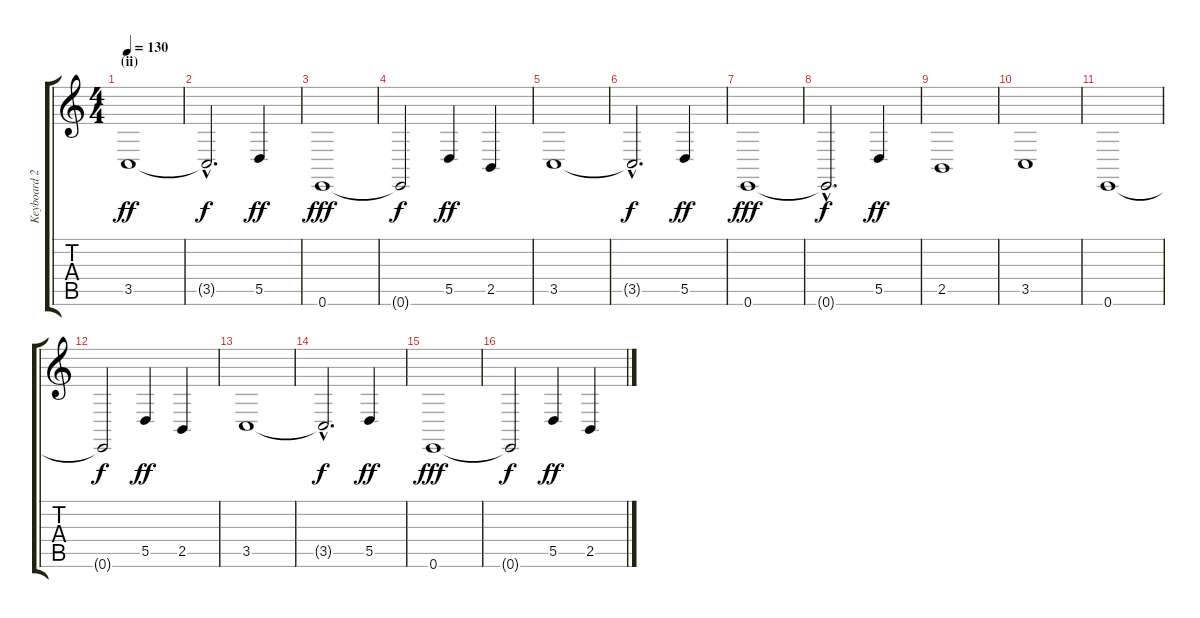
\track ("Keyboard 2" "Keyboard 2") {instrument stringensemble1}
\staff {score tabs}
\tuning (E4 B3 G3 D3 A2 E2) {hide}
\ts (4 4)
\section ("" "(ii)")
\tempo 130
\clef g2
\ks c
3.5.1{dy ff volume 13 balance 0} |
3.5{hac t}.2{d dy f} 5.5.4{dy ff} |
0.6.1{dy fff} |
0.6{t}.2{dy f} 5.5.4{dy ff} 2.5.4 |
3.5.1 |
3.5{hac t}.2{d dy f} 5.5.4{dy ff} |
0.6.1{dy fff} |
0.6{hac t}.2{d dy f} 5.5.4{dy ff} |
2.5.1 |
3.5.1 |
0.6.1 |
0.6{t}.2{dy f} 5.5.4{dy ff} 2.5.4 |
3.5.1 |
3.5{hac t}.2{d dy f} 5.5.4{dy ff} |
0.6.1{dy fff} |
0.6{t}.2{dy f} 5.5.4{dy ff} 2.5.4
